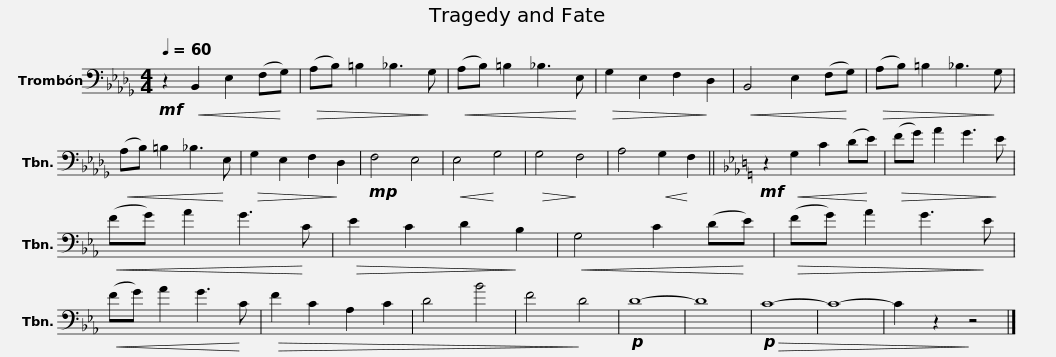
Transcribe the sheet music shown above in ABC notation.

X:1
L:1/8
Q:1/4=60
M:4/4
I:linebreak $
K:Db
V:1 bass
V:1
!mf! z2!<(! B,,2 E,2 (F,!<)!G,) |!>(! (A,B,) =B,2 _B,3!>)! G, |!<(! (A,B,) =B,2 _B,3!<)! E, |!>(! G,2 E,2 F,2!>)! D,2 |!<(! B,,4 E,2 (F,!<)!G,) | %5
!>(! (A,B,) =B,2 _B,3!>)! G, |!<(! (A,B,) =B,2 _B,3!<)! E, |$!>(! G,2 E,2 F,2!>)! D,2 |!mp! F,4 E,4 |!<(! E,4!<)! G,4 | %10
!>(! G,4!>)! F,4 | A,4!<(! G,2!<)! F,2 ||[K:Eb]!mf! z2!<(! G,2 C2 (D!<)!E) |!>(! (FG) A2 G3!>)! E |!<(! (FG) A2 G3!<)! C | %15
!>(! E2 C2 D2!>)! B,2 |$!<(! G,4 C2 (D!<)!E) |!>(! (FG) A2 G3!>)! E |!<(! (FG) A2 G3!<)! C |!>(! F2 C2 A,2 C2 | %20
 D4 B4 | F4!>)! D4 |!p! D8- | D8 |!p!!>(! C8- | %25
 C8- |$ C2 z2!>)! z4 |] %27
